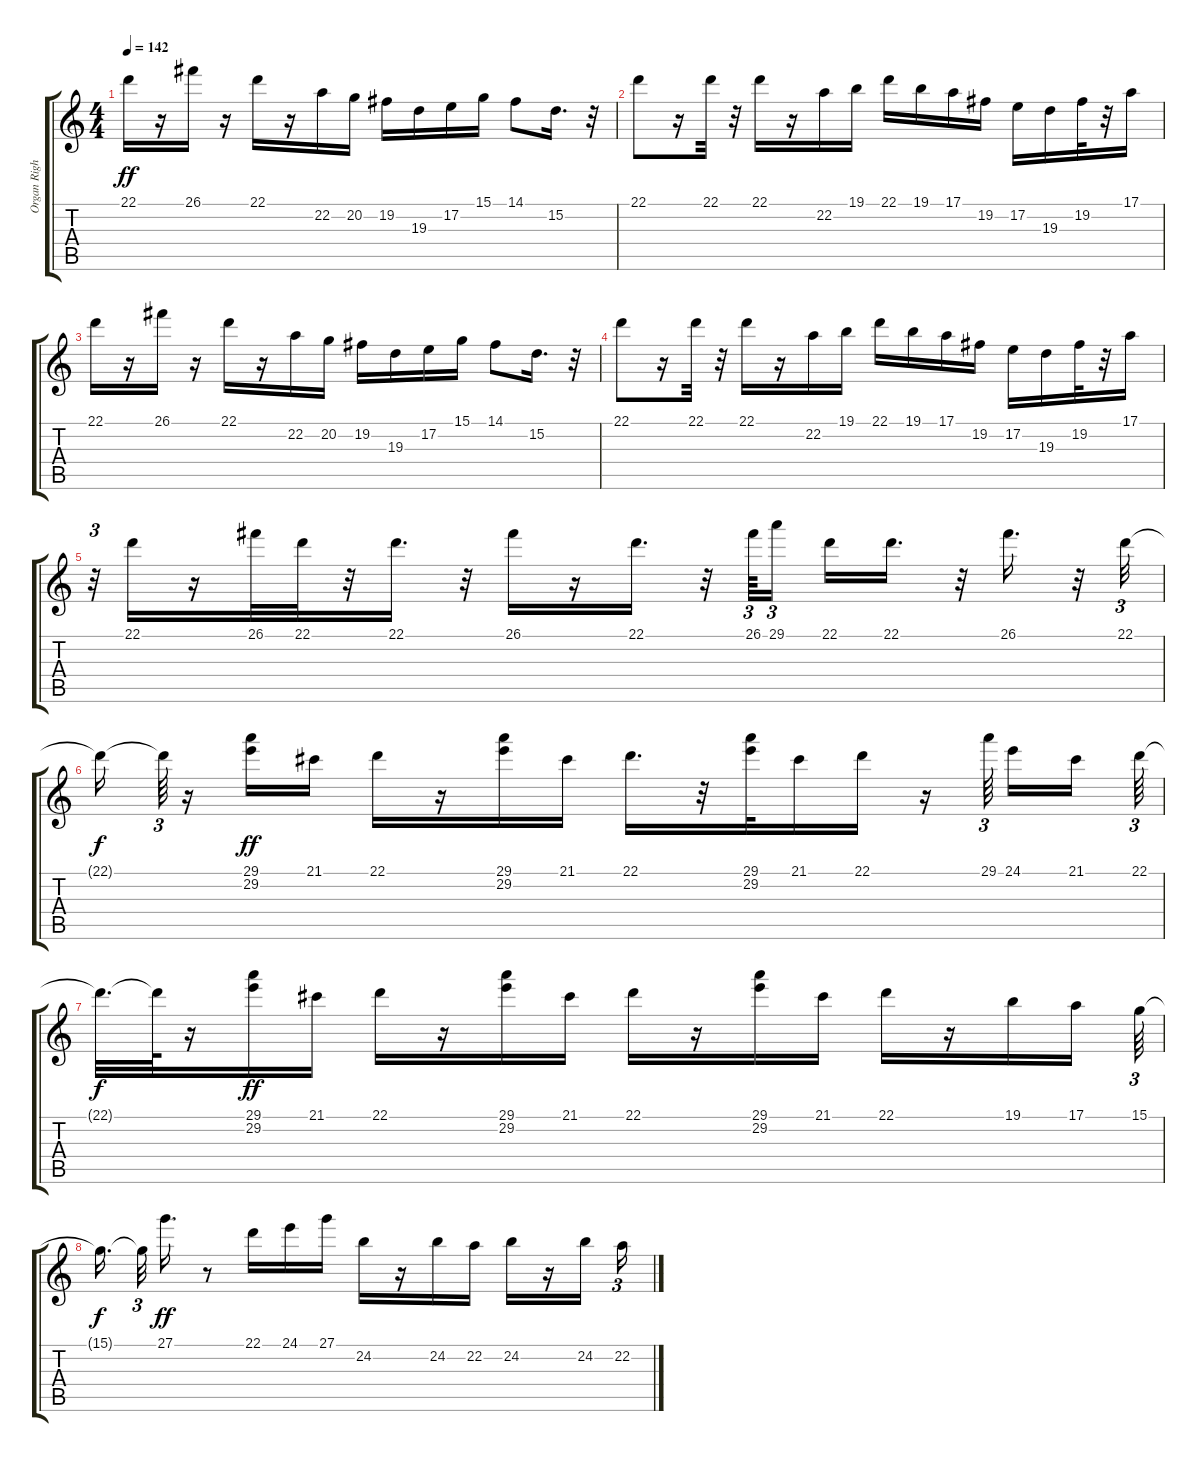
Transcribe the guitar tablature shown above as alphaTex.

\track ("Organ Right" "Organ Righ") {instrument percussiveorgan}
\staff {score tabs}
\tuning (E4 B3 G3 D3 A2 E2) {hide}
\ts (4 4)
\tempo 142
\clef g2
\ks c
22.1.16{dy ff} r.16 26.1.16 r.16 22.1.16 r.16 22.2.16 20.2.16 19.2.16 19.3.16 17.2.16 15.1.16 14.1.8 15.2.16{d} r.32 |
22.1.8 r.16 22.1.32 r.32 22.1.16 r.16 22.2.16 19.1.16 22.1.16 19.1.16 17.1.16 19.2.16 17.2.16 19.3.16 19.2.32 r.32 17.1.16 |
22.1.16 r.16 26.1.16 r.16 22.1.16 r.16 22.2.16 20.2.16 19.2.16 19.3.16 17.2.16 15.1.16 14.1.8 15.2.16{d} r.32 |
22.1.8 r.16 22.1.32 r.32 22.1.16 r.16 22.2.16 19.1.16 22.1.16 19.1.16 17.1.16 19.2.16 17.2.16 19.3.16 19.2.32 r.32 17.1.16 |
r.32{tu (3 2)} 22.1.16 r.16 26.1.32 22.1.32 r.32 22.1.16{d} r.32 26.1.16 r.16 22.1.16{d} r.32 26.1.64{tu (3 2)} 29.1.16{tu (3 2)} 22.1.16 22.1.16{d} r.32 26.1.16{d} r.32 22.1.32{tu (3 2)} |
22.1{t}.16{dy f} 22.1{t}.64{tu (3 2)} r.16 (29.1 29.2).16{dy ff} 21.1.16 22.1.16 r.16 (29.1 29.2).16 21.1.16 22.1.16{d} r.32 (29.1 29.2).32 21.1.16 22.1.16 r.16 29.1.64{tu (3 2)} 24.1.16 21.1.16 22.1.64{tu (3 2)} |
22.1{t}.32{d dy f} 22.1{t}.64 r.16 (29.1 29.2).16{dy ff} 21.1.16 22.1.16 r.16 (29.1 29.2).16 21.1.16 22.1.16 r.16 (29.1 29.2).16 21.1.16 22.1.16 r.16 19.1.16 17.1.16 15.1.64{tu (3 2)} |
15.1{t}.16{d dy f} 15.1{t}.32{tu (3 2)} 27.1.16{d dy ff} r.8 22.1.16 24.1.16 27.1.16 24.2.16 r.16 24.2.16 22.2.16 24.2.16 r.16 24.2.16 22.2.16{tu (3 2)}
